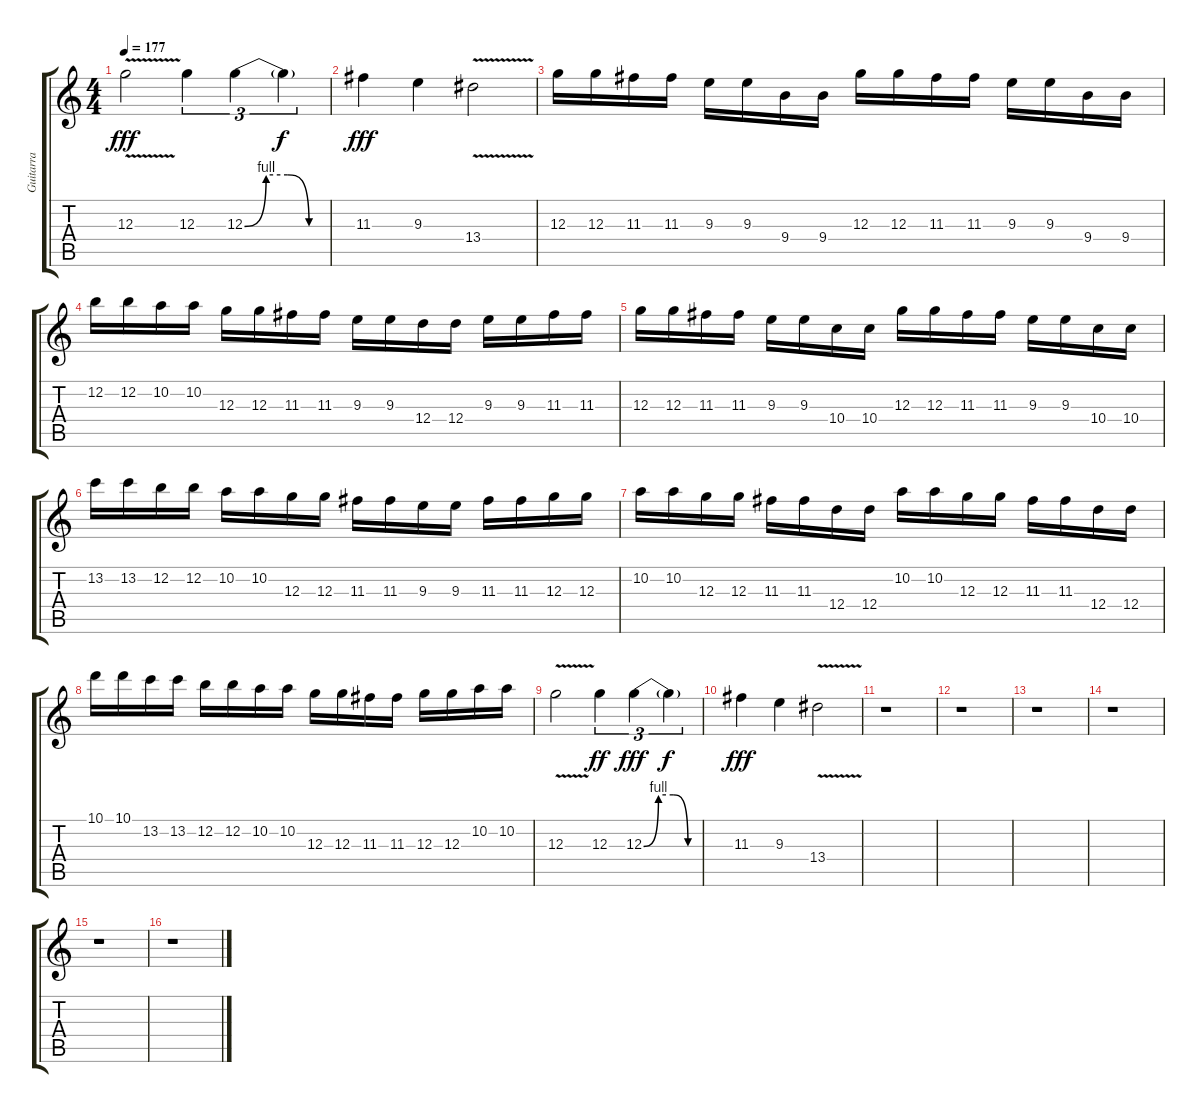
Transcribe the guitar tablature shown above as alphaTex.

\track ("Guitarra" "Guitarra") {instrument distortionguitar}
\staff {score tabs}
\tuning (E4 B3 G3 D3 A2 E2) {hide}
\ts (4 4)
\tempo 177
\clef g2
\ks c
12.3{v}.2{dy fff} 12.3.4{tu (3 2)} 12.3{be (custom 0 0 15 4 30 4 45 0 60 0)}.4{tu (3 2)} 12.3{t}.4{tu (3 2) dy f} |
11.3.4{dy fff} 9.3.4 13.4{v}.2 |
12.3.16 12.3.16 11.3.16 11.3.16 9.3.16 9.3.16 9.4.16 9.4.16 12.3.16 12.3.16 11.3.16 11.3.16 9.3.16 9.3.16 9.4.16 9.4.16 |
12.2.16 12.2.16 10.2.16 10.2.16 12.3.16 12.3.16 11.3.16 11.3.16 9.3.16 9.3.16 12.4.16 12.4.16 9.3.16 9.3.16 11.3.16 11.3.16 |
12.3.16 12.3.16 11.3.16 11.3.16 9.3.16 9.3.16 10.4.16 10.4.16 12.3.16 12.3.16 11.3.16 11.3.16 9.3.16 9.3.16 10.4.16 10.4.16 |
13.2.16 13.2.16 12.2.16 12.2.16 10.2.16 10.2.16 12.3.16 12.3.16 11.3.16 11.3.16 9.3.16 9.3.16 11.3.16 11.3.16 12.3.16 12.3.16 |
10.2.16 10.2.16 12.3.16 12.3.16 11.3.16 11.3.16 12.4.16 12.4.16 10.2.16 10.2.16 12.3.16 12.3.16 11.3.16 11.3.16 12.4.16 12.4.16 |
10.1.16 10.1.16 13.2.16 13.2.16 12.2.16 12.2.16 10.2.16 10.2.16 12.3.16 12.3.16 11.3.16 11.3.16 12.3.16 12.3.16 10.2.16 10.2.16 |
12.3{v}.2 12.3.4{tu (3 2) dy ff} 12.3{be (custom 0 0 15 4 30 4 45 0 60 0)}.4{tu (3 2) dy fff} 12.3{t}.4{tu (3 2) dy f} |
11.3.4{dy fff} 9.3.4 13.4{v}.2 |
r.1 |
r.1 |
r.1 |
r.1 |
r.1 |
r.1
